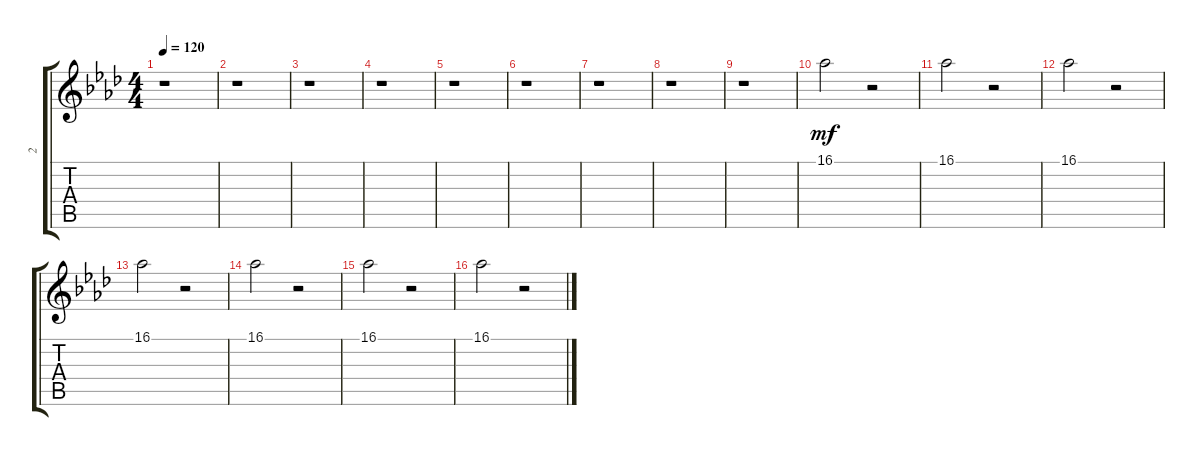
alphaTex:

\track ("2" "2") {instrument percussiveorgan}
\staff {score tabs}
\tuning (E4 B3 G3 D3 A2 E2) {hide}
\ts (4 4)
\tempo 120
\clef g2
\ks fminor
r.1{dy mf} |
\ks ab
r.1 |
r.1 |
r.1 |
r.1 |
r.1 |
r.1 |
r.1 |
r.1 |
16.1.2 r.2 |
16.1.2 r.2 |
16.1.2 r.2 |
16.1.2 r.2 |
16.1.2{balance 8} r.2 |
16.1.2 r.2 |
16.1.2 r.2
